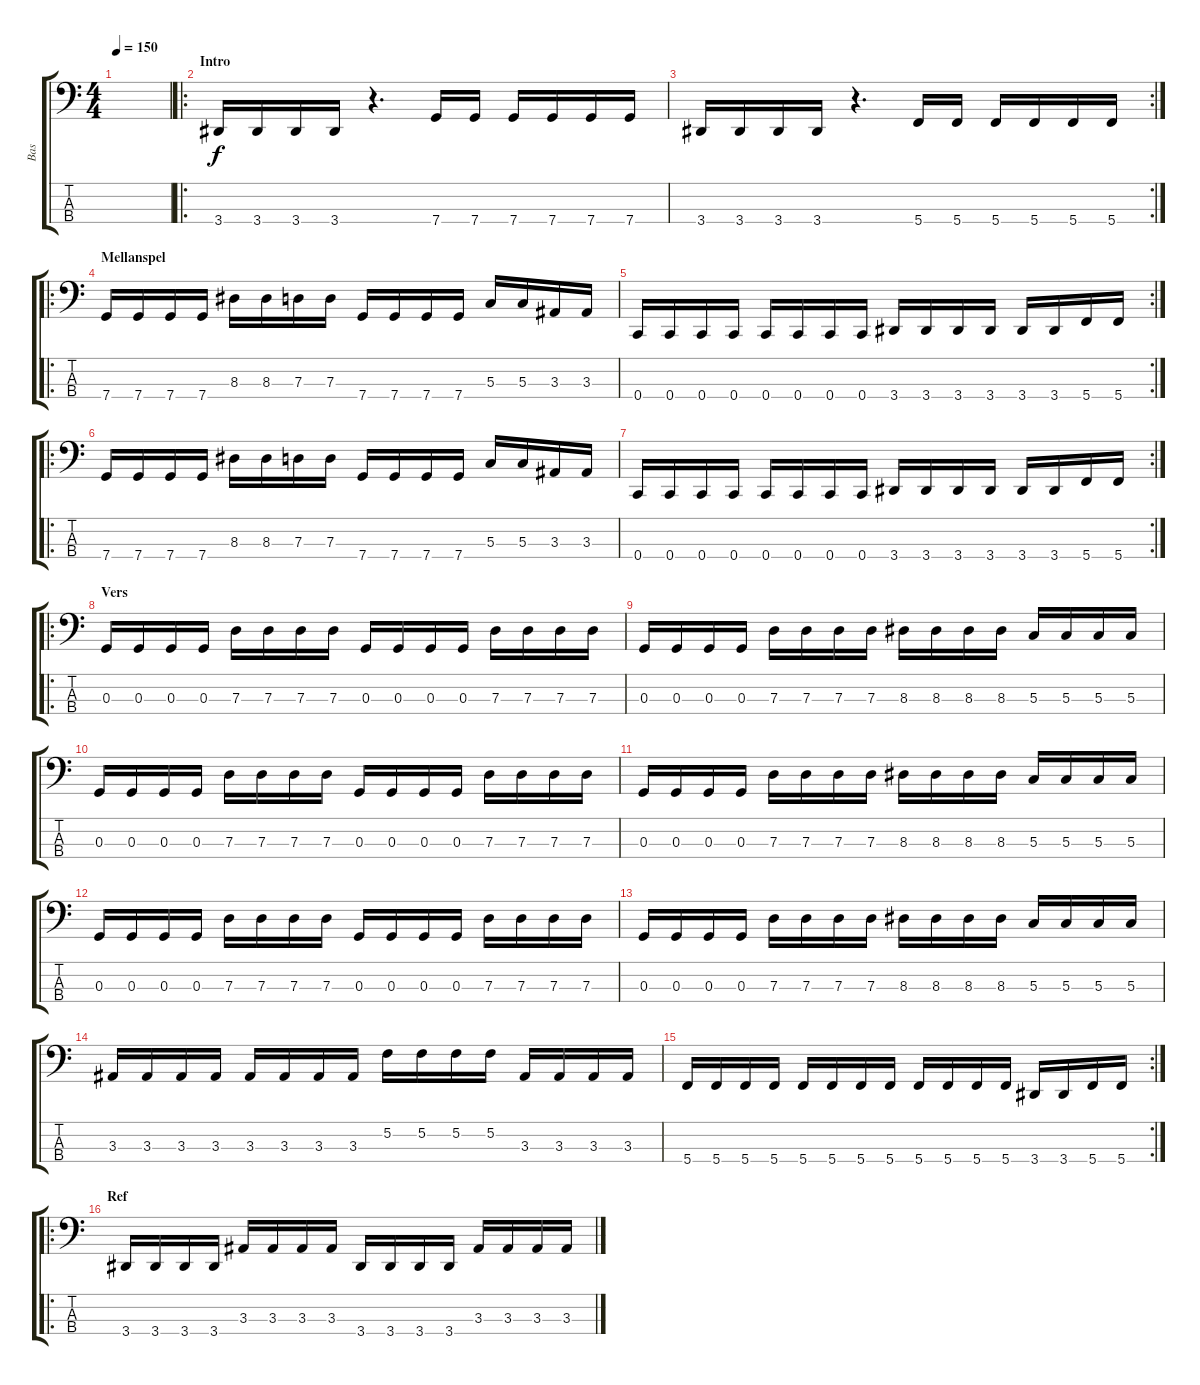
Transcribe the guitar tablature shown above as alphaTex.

\track ("Bas" "Bas") {instrument electricbasspick}
\staff {score tabs}
\tuning (F2 C2 G1 C1) {hide}
\ts (4 4)
\tempo 150
\clef f4
\ks c
|
\ro
\section ("" "Intro")
3.4.16 3.4.16 3.4.16 3.4.16 r.4{d} 7.4.16 7.4.16 7.4.16 7.4.16 7.4.16 7.4.16 |
\rc 2
3.4.16 3.4.16 3.4.16 3.4.16 r.4{d} 5.4.16 5.4.16 5.4.16 5.4.16 5.4.16 5.4.16 |
\ro
\section ("" "Mellanspel")
7.4.16 7.4.16 7.4.16 7.4.16 8.3.16 8.3.16 7.3.16 7.3.16 7.4.16 7.4.16 7.4.16 7.4.16 5.3.16 5.3.16 3.3.16 3.3.16 |
\rc 2
0.4.16 0.4.16 0.4.16 0.4.16 0.4.16 0.4.16 0.4.16 0.4.16 3.4.16 3.4.16 3.4.16 3.4.16 3.4.16 3.4.16 5.4.16 5.4.16 |
\ro
7.4.16 7.4.16 7.4.16 7.4.16 8.3.16 8.3.16 7.3.16 7.3.16 7.4.16 7.4.16 7.4.16 7.4.16 5.3.16 5.3.16 3.3.16 3.3.16 |
\rc 2
0.4.16 0.4.16 0.4.16 0.4.16 0.4.16 0.4.16 0.4.16 0.4.16 3.4.16 3.4.16 3.4.16 3.4.16 3.4.16 3.4.16 5.4.16 5.4.16 |
\ro
\section ("" "Vers")
0.3.16 0.3.16 0.3.16 0.3.16 7.3.16 7.3.16 7.3.16 7.3.16 0.3.16 0.3.16 0.3.16 0.3.16 7.3.16 7.3.16 7.3.16 7.3.16 |
0.3.16 0.3.16 0.3.16 0.3.16 7.3.16 7.3.16 7.3.16 7.3.16 8.3.16 8.3.16 8.3.16 8.3.16 5.3.16 5.3.16 5.3.16 5.3.16 |
0.3.16 0.3.16 0.3.16 0.3.16 7.3.16 7.3.16 7.3.16 7.3.16 0.3.16 0.3.16 0.3.16 0.3.16 7.3.16 7.3.16 7.3.16 7.3.16 |
0.3.16 0.3.16 0.3.16 0.3.16 7.3.16 7.3.16 7.3.16 7.3.16 8.3.16 8.3.16 8.3.16 8.3.16 5.3.16 5.3.16 5.3.16 5.3.16 |
0.3.16 0.3.16 0.3.16 0.3.16 7.3.16 7.3.16 7.3.16 7.3.16 0.3.16 0.3.16 0.3.16 0.3.16 7.3.16 7.3.16 7.3.16 7.3.16 |
0.3.16 0.3.16 0.3.16 0.3.16 7.3.16 7.3.16 7.3.16 7.3.16 8.3.16 8.3.16 8.3.16 8.3.16 5.3.16 5.3.16 5.3.16 5.3.16 |
3.3.16 3.3.16 3.3.16 3.3.16 3.3.16 3.3.16 3.3.16 3.3.16 5.2.16 5.2.16 5.2.16 5.2.16 3.3.16 3.3.16 3.3.16 3.3.16 |
\rc 2
5.4.16 5.4.16 5.4.16 5.4.16 5.4.16 5.4.16 5.4.16 5.4.16 5.4.16 5.4.16 5.4.16 5.4.16 3.4.16 3.4.16 5.4.16 5.4.16 |
\ro
\section ("" "Ref")
3.4.16 3.4.16 3.4.16 3.4.16 3.3.16 3.3.16 3.3.16 3.3.16 3.4.16 3.4.16 3.4.16 3.4.16 3.3.16 3.3.16 3.3.16 3.3.16
